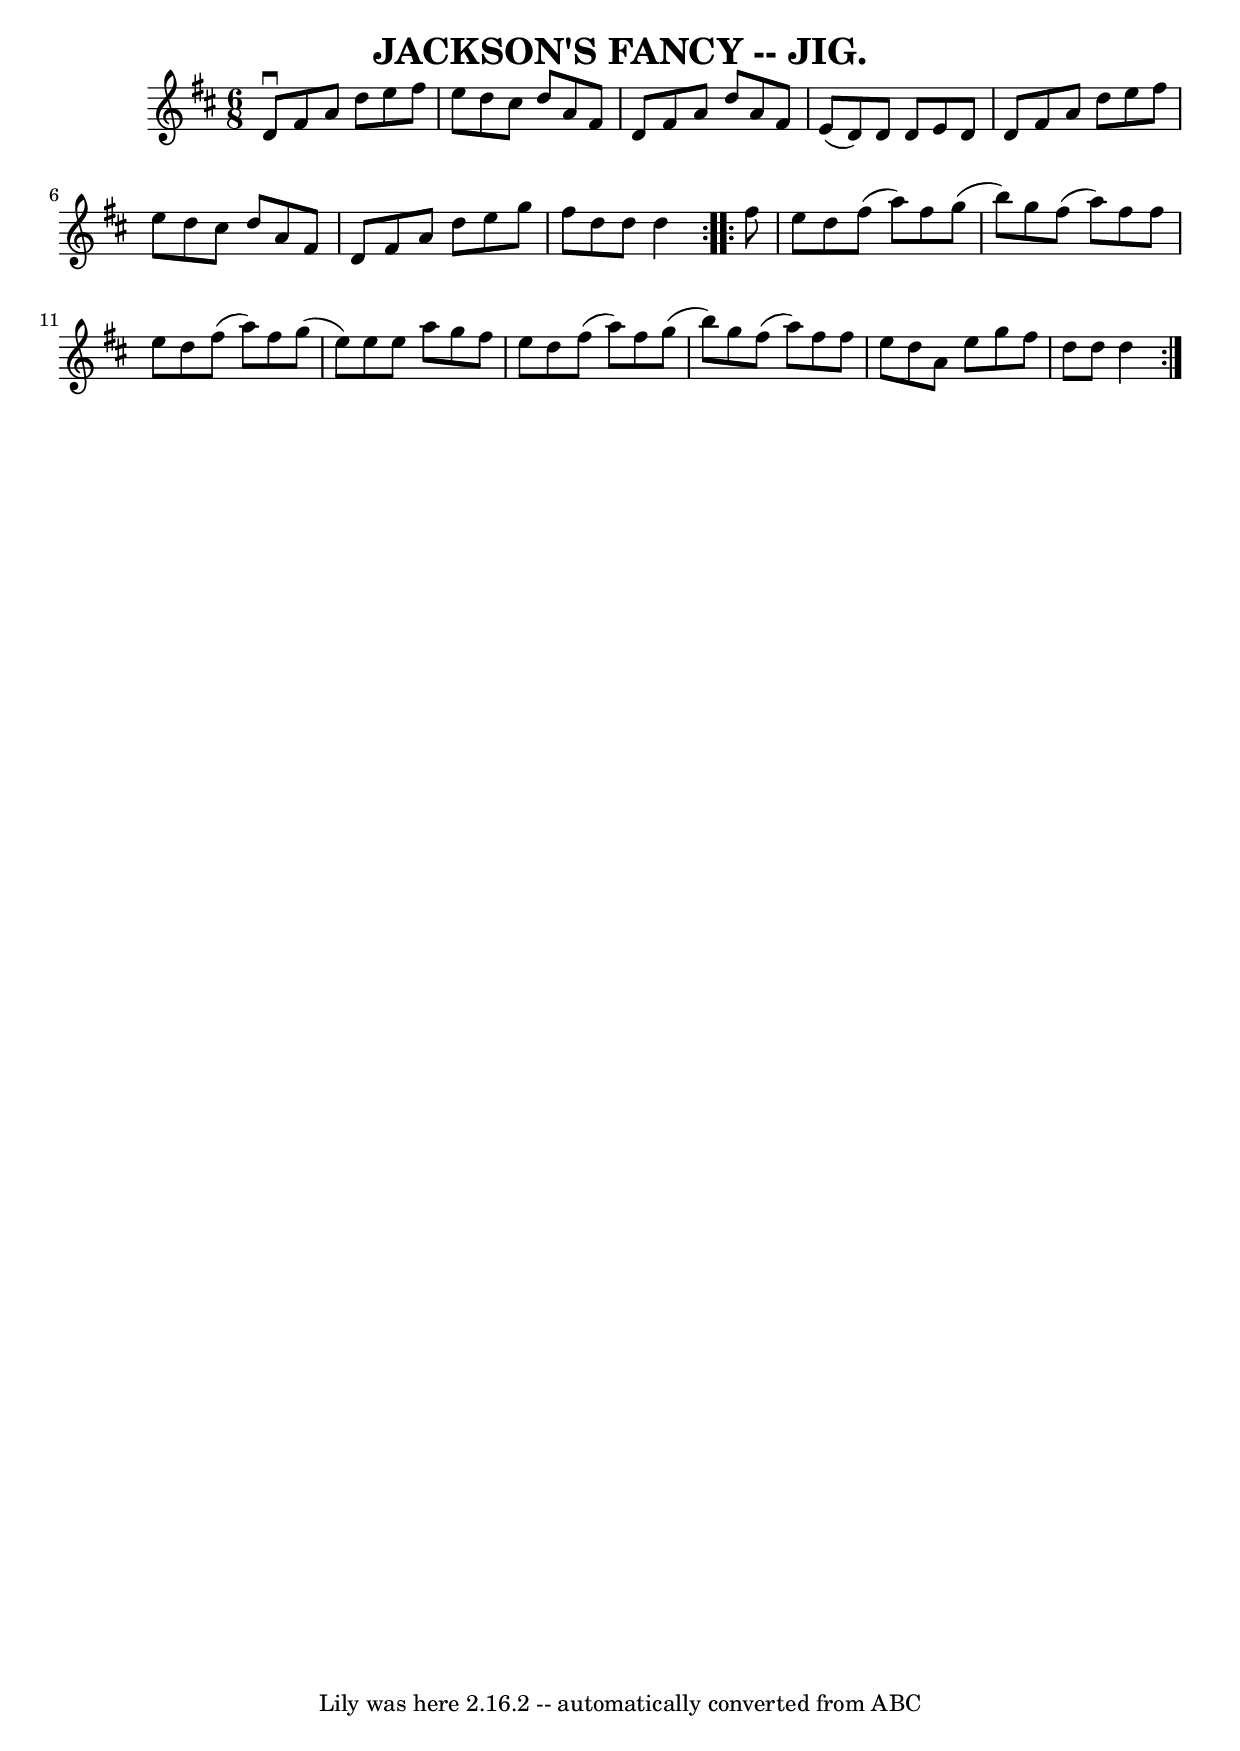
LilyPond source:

\version "2.16.2"
\include "Mammoth.ily"
\header {
  %% book = "Coles pg. 64.4"
  crossRefNumber = "24"
  footnotes = "\\\\Relat:ed to Jackson's Morning Brush (2nd part here is the usual 4th part"
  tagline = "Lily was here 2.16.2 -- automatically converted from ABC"
  title = "JACKSON'S FANCY -- JIG."

}
voicedefault =  {



  \repeat volta 2 {

    \time 6/8 
    \key d \major
 d'8^\downbow fis'8 a'8 d''8 e''8    
    fis''8  |
    e''8 d''8 cis''8 d''8 a'8 fis'8  |
    
    d'8 fis'8 a'8 d''8 a'8 fis'8  |
    e'8 (d'8) d'8   
    d'8 e'8 d'8  |
    d'8 fis'8 a'8 d''8 e''8 fis''8  
    |
    e''8 d''8 cis''8 d''8 a'8 fis'8  |
    d'8    
    fis'8 a'8 d''8 e''8 g''8  |
    fis''8 d''8 d''8 d''4 
    
  }     
  \repeat volta 2 {
    fis''8 e''8 d''8 fis''8 (a''8)   
    fis''8  |
    g''8 (b''8) g''8 fis''8 (a''8) fis''8  
    |
    fis''8 e''8 d''8 fis''8 (a''8) fis''8  |
    
    g''8 (e''8) e''8 e''8 a''8 g''8  |
    fis''8 e''8   
    d''8 fis''8 (a''8) fis''8  |
    g''8 (b''8) g''8    
    fis''8 (a''8) fis''8  |
    fis''8 e''8 d''8 a'8 e''8  
    g''8  |
    fis''8 d''8 d''8 d''4  
  }   

}

\score{
  <<

    \context Staff="default"
    {
      \voicedefault 
      
    }

  >>
  \layout {
    
  }
  \midi {
  }

}
